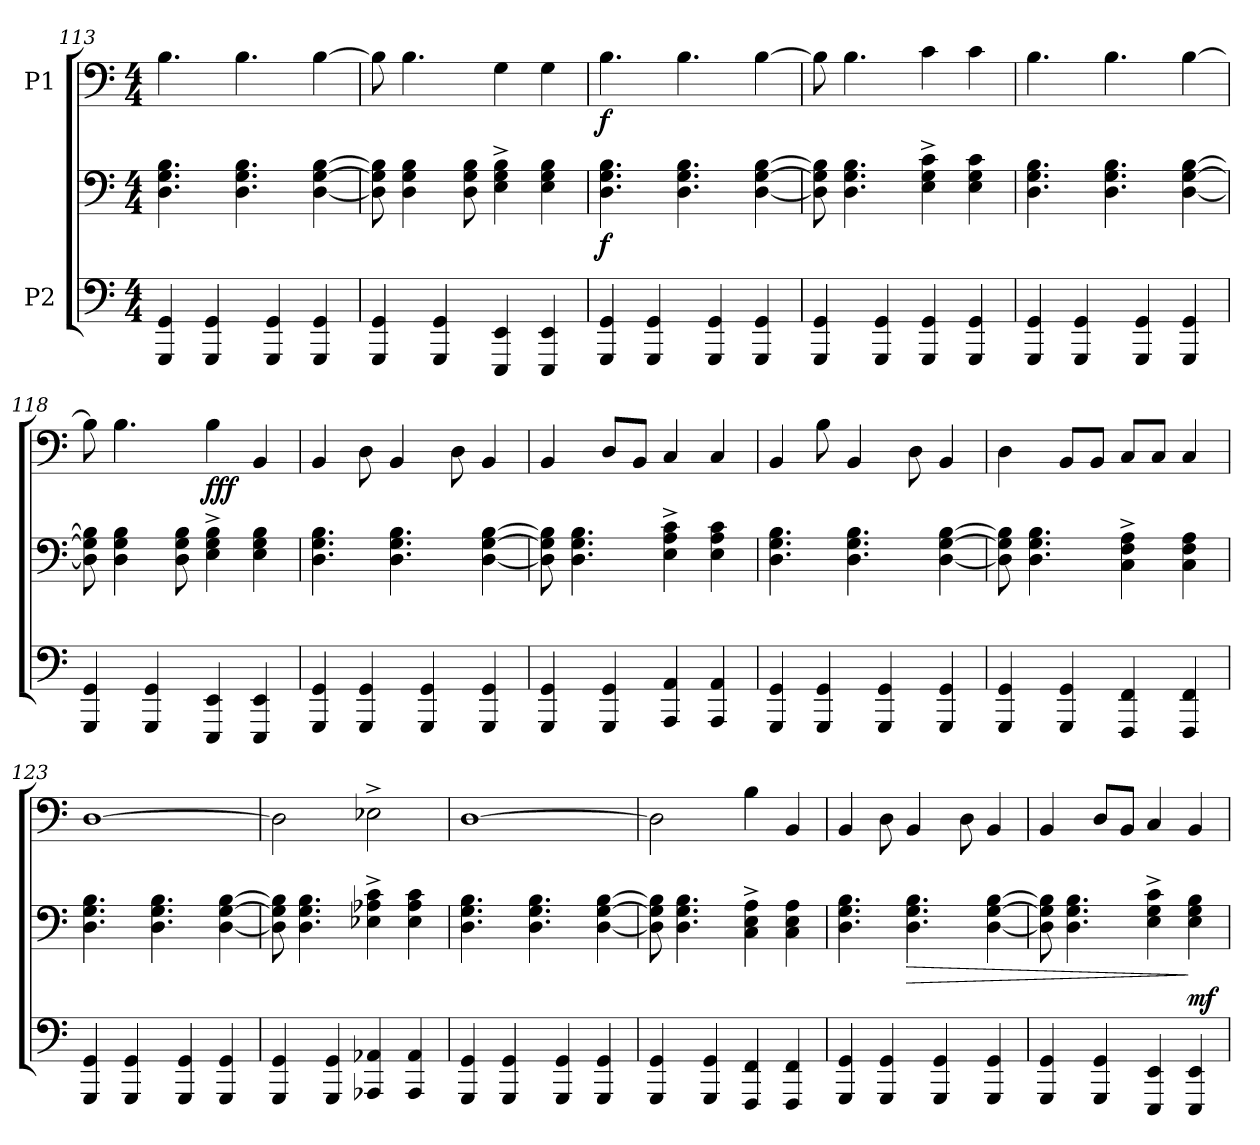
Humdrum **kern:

**kern	**kern	**dynam	**kern	**dynam
*part2	*part2	*part2	*part1	*part1
*staff3	*staff2	*staff2/3	*staff1	*staff1
*I"P2	*	*	*I"P1	*
*clefF4	*clefF4	*	*clefF4	*
*k[]	*k[]	*	*k[]	*
*C:	*C:	*	*C:	*
*M4/4	*M4/4	*	*M4/4	*
=113	=113	=113	=113	=113
4GGGi/ 4GGi	4.Di\ 4.Gi 4.Bi	.	4.Bi\	.
4GGGi/ 4GGi	.	.	.	.
.	4.Di\ 4.Gi 4.Bi	.	4.Bi\	.
4GGGi/ 4GGi	.	.	.	.
4GGGi/ 4GGi	[4Di\ [4Gi [4Bi	.	[4Bi\	.
=114	=114	=114	=114	=114
4GGGi/ 4GGi	8Di\] 8Gi] 8Bi]	.	8Bi\]	.
.	4Di\ 4Gi 4Bi	.	4.Bi\	.
4GGGi/ 4GGi	.	.	.	.
.	8Di\> 8Gi> 8Bi>	.	.	.
4EEEi/ 4EEi	4Ei\^ 4Gi^ 4Bi^	.	4Gi\	.
4EEEi/ 4EEi	4Ei\ 4Gi 4Bi	.	4Gi\	.
=115	=115	=115	=115	=115
4GGGi/ 4GGi	4.Di\ 4.Gi 4.Bi	f	4.Bi\	f
4GGGi/ 4GGi	.	.	.	.
.	4.Di\ 4.Gi 4.Bi	.	4.Bi\	.
4GGGi/ 4GGi	.	.	.	.
4GGGi/ 4GGi	[4Di\ [4Gi [4Bi	.	[4Bi\	.
=116	=116	=116	=116	=116
4GGGi/ 4GGi	8Di\] 8Gi] 8Bi]	.	8Bi\]	.
.	4.Di\ 4.Gi 4.Bi	.	4.Bi\	.
4GGGi/ 4GGi	.	.	.	.
4GGGi/ 4GGi	4Ei\^ 4Gi^ 4ci^	.	4ci\	.
4GGGi/ 4GGi	4Ei\ 4Gi 4ci	.	4ci\	.
!!LO:LB:g=z
=117	=117	=117	=117	=117
4GGGi/ 4GGi	4.Di\ 4.Gi 4.Bi	.	4.Bi\	.
4GGGi/ 4GGi	.	.	.	.
.	4.Di\ 4.Gi 4.Bi	.	4.Bi\	.
4GGGi/ 4GGi	.	.	.	.
4GGGi/ 4GGi	[4Di\ [4Gi [4Bi	.	[4Bi\	.
=118	=118	=118	=118	=118
4GGGi/ 4GGi	8Di\] 8Gi] 8Bi]	.	8Bi\]	.
.	4Di\ 4Gi 4Bi	.	4.Bi\	.
4GGGi/ 4GGi	.	.	.	.
.	8Di\> 8Gi> 8Bi>	.	.	.
4EEEi/ 4EEi	4Ei\^ 4Gi^ 4Bi^	.	4Bi\	fff
4EEEi/ 4EEi	4Ei\ 4Gi 4Bi	.	4BBi/	.
=119	=119	=119	=119	=119
4GGGi/ 4GGi	4.Di\ 4.Gi 4.Bi	.	4BBi/	.
4GGGi/ 4GGi	.	.	8Di\	.
.	4.Di\ 4.Gi 4.Bi	.	4BBi/	.
4GGGi/ 4GGi	.	.	.	.
.	.	.	8Di\	.
4GGGi/ 4GGi	[4Di\ [4Gi [4Bi	.	4BBi/	.
=120	=120	=120	=120	=120
4GGGi/ 4GGi	8Di\] 8Gi] 8Bi]	.	4BBi/	.
.	4.Di\ 4.Gi 4.Bi	.	.	.
4GGGi/ 4GGi	.	.	8Di/L	.
.	.	.	8BBi/J	.
4AAAi/ 4AAi	4Ei\^ 4Ai^ 4ci^	.	4Ci/	.
4AAAi/ 4AAi	4Ei\ 4Ai 4ci	.	4Ci/	.
=121	=121	=121	=121	=121
4GGGi/ 4GGi	4.Di\ 4.Gi 4.Bi	.	4BBi/	.
4GGGi/ 4GGi	.	.	8Bi\	.
.	4.Di\ 4.Gi 4.Bi	.	4BBi/	.
4GGGi/ 4GGi	.	.	.	.
.	.	.	8Di\	.
4GGGi/ 4GGi	[4Di\ [4Gi [4Bi	.	4BBi/	.
!!LO:LB:g=z
=122	=122	=122	=122	=122
4GGGi/ 4GGi	8Di\] 8Gi] 8Bi]	.	4Di\	.
.	4.Di\ 4.Gi 4.Bi	.	.	.
4GGGi/ 4GGi	.	.	8BBi/L	.
.	.	.	8BBi/J	.
4FFFi/ 4FFi	4Ci\^ 4Fi^ 4Ai^	.	8Ci/L	.
.	.	.	8Ci/J	.
4FFFi/ 4FFi	4Ci\ 4Fi 4Ai	.	4Ci/	.
=123	=123	=123	=123	=123
4GGGi/ 4GGi	4.Di\ 4.Gi 4.Bi	.	[1Di	.
4GGGi/ 4GGi	.	.	.	.
.	4.Di\ 4.Gi 4.Bi	.	.	.
4GGGi/ 4GGi	.	.	.	.
4GGGi/ 4GGi	[4Di\ [4Gi [4Bi	.	.	.
=124	=124	=124	=124	=124
4GGGi/ 4GGi	8Di\] 8Gi] 8Bi]	.	2Di\]	.
.	4.Di\ 4.Gi 4.Bi	.	.	.
4GGGi/ 4GGi	.	.	.	.
4AAA-Xi/ 4AA-Xi	4E-Xi\^ 4A-Xi^ 4ci^	.	2E-X^i\	.
4AAA-i/ 4AA-i	4E-i\ 4A-i 4ci	.	.	.
=125	=125	=125	=125	=125
4GGGi/ 4GGi	4.Di\ 4.Gi 4.Bi	.	[1Di	.
4GGGi/ 4GGi	.	.	.	.
.	4.Di\ 4.Gi 4.Bi	.	.	.
4GGGi/ 4GGi	.	.	.	.
4GGGi/ 4GGi	[4Di\ [4Gi [4Bi	.	.	.
=126	=126	=126	=126	=126
4GGGi/ 4GGi	8Di\] 8Gi] 8Bi]	.	2Di\]	.
.	4.Di\ 4.Gi 4.Bi	.	.	.
4GGGi/ 4GGi	.	.	.	.
4FFFi/ 4FFi	4Ci\^ 4Ei^ 4Ai^	.	4Bi\	.
4FFFi/ 4FFi	4Ci\ 4Ei 4Ai	.	4BBi/	.
!!LO:LB:g=z
=127	=127	=127	=127	=127
4GGGi/ 4GGi	4.Di\ 4.Gi 4.Bi	.	4BBi/	.
4GGGi/ 4GGi	.	.	8Di\	.
!	!	!LO:HP:b	!	!
.	4.Di\ 4.Gi 4.Bi	>	4BBi/	.
4GGGi/ 4GGi	.	.	.	.
.	.	.	8Di\	.
4GGGi/ 4GGi	[4Di\ [4Gi [4Bi	.	4BBi/	.
=128	=128	=128	=128	=128
4GGGi/ 4GGi	8Di\] 8Gi] 8Bi]	.	4BBi/	.
.	4.Di\ 4.Gi 4.Bi	.	.	.
4GGGi/ 4GGi	.	.	8Di/L	.
.	.	.	8BBi/J	.
4EEEi/ 4EEi	4Ei\^ 4Gi^ 4ci^	.	4Ci/	.
4EEEi/ 4EEi	4Ei\ 4Gi 4Bi	] mf	4BBi/	.
=	=	=	=	=
*-	*-	*-	*-	*-
